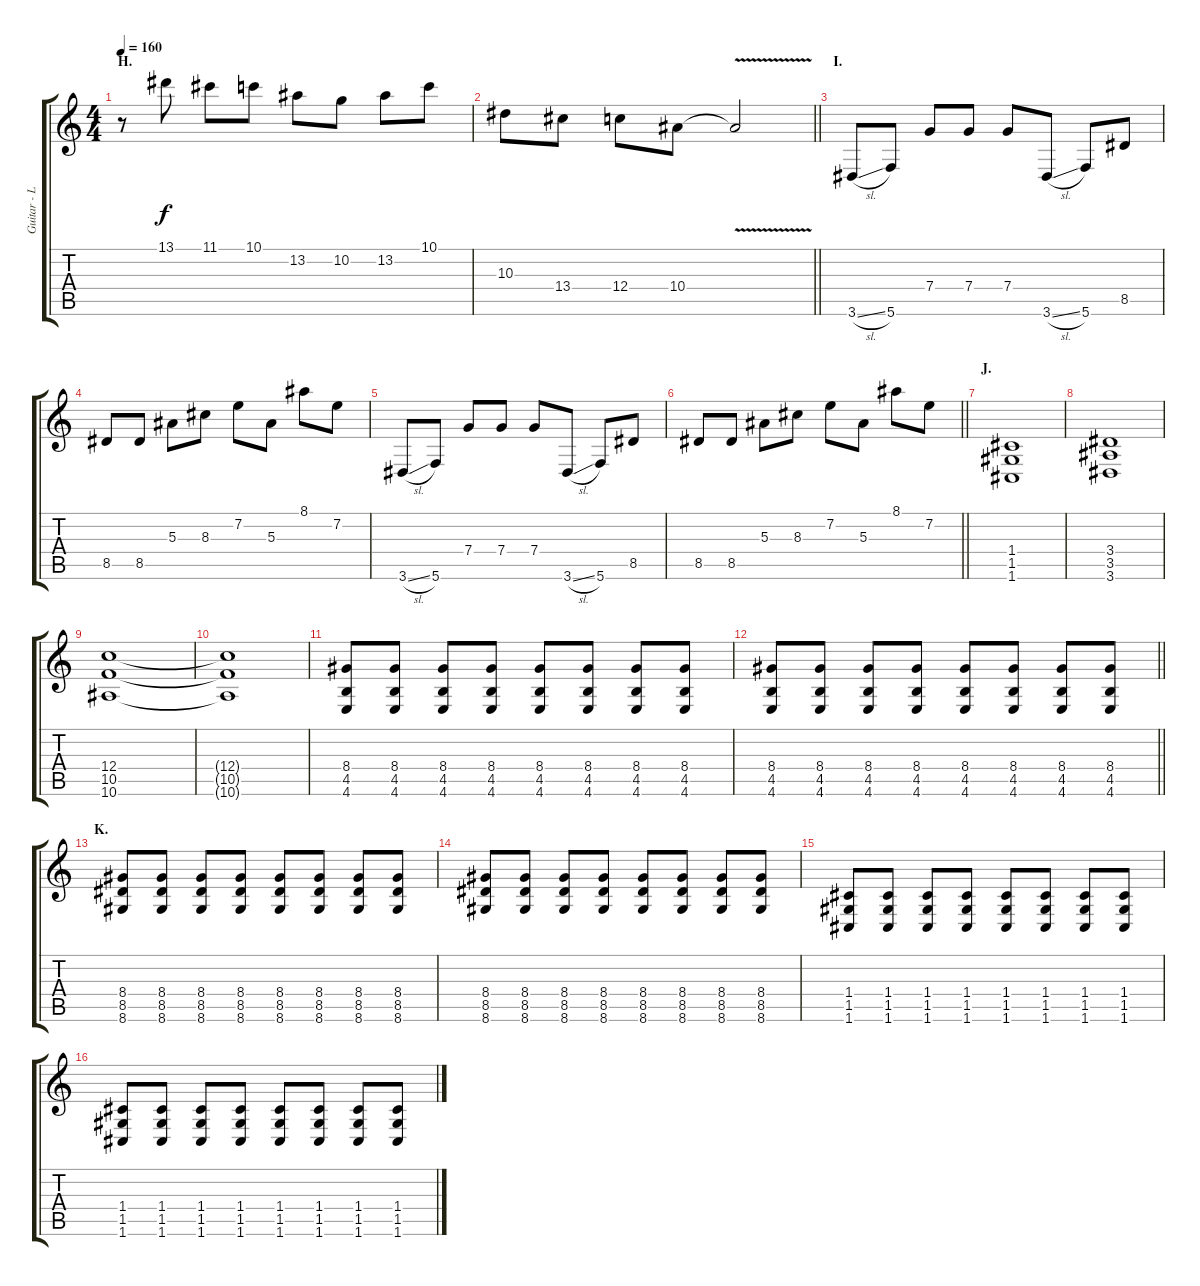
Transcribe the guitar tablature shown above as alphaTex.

\track ("Guitar - Left" "Guitar - L") {instrument distortionguitar}
\staff {score tabs}
\tuning (D4 A3 F3 C3 G2 C2) {hide}
\ts (4 4)
\section ("" "H.")
\tempo 160
\clef g2
\ks c
r.8{dy f} 13.1.8 11.1.8 10.1.8 13.2.8 10.2.8 13.2.8 10.1.8 |
\barLineRight lightlight
10.3.8 13.4.8 12.4.8 10.4.8 10.4{v t}.2 |
\section ("" "I.")
3.6{sl}.8 5.6.8 7.4.8 7.4.8 7.4.8 3.6{sl}.8 5.6.8 8.5.8 |
8.5.8 8.5.8 5.3.8 8.3.8 7.2.8 5.3.8 8.1.8 7.2.8 |
3.6{sl}.8 5.6.8 7.4.8 7.4.8 7.4.8 3.6{sl}.8 5.6.8 8.5.8 |
\barLineRight lightlight
8.5.8 8.5.8 5.3.8 8.3.8 7.2.8 5.3.8 8.1.8 7.2.8 |
\section ("" "J.")
(1.4 1.5 1.6).1 |
(3.4 3.5 3.6).1 |
(12.4 10.5 10.6).1 |
(12.4{t} 10.5{t} 10.6{t}).1 |
(8.4 4.5 4.6).8 (8.4 4.5 4.6).8 (8.4 4.5 4.6).8 (8.4 4.5 4.6).8 (8.4 4.5 4.6).8 (8.4 4.5 4.6).8 (8.4 4.5 4.6).8 (8.4 4.5 4.6).8 |
\barLineRight lightlight
(8.4 4.5 4.6).8 (8.4 4.5 4.6).8 (8.4 4.5 4.6).8 (8.4 4.5 4.6).8 (8.4 4.5 4.6).8 (8.4 4.5 4.6).8 (8.4 4.5 4.6).8 (8.4 4.5 4.6).8 |
\section ("" "K.")
(8.4 8.5 8.6).8 (8.4 8.5 8.6).8 (8.4 8.5 8.6).8 (8.4 8.5 8.6).8 (8.4 8.5 8.6).8 (8.4 8.5 8.6).8 (8.4 8.5 8.6).8 (8.4 8.5 8.6).8 |
(8.4 8.5 8.6).8 (8.4 8.5 8.6).8 (8.4 8.5 8.6).8 (8.4 8.5 8.6).8 (8.4 8.5 8.6).8 (8.4 8.5 8.6).8 (8.4 8.5 8.6).8 (8.4 8.5 8.6).8 |
(1.4 1.5 1.6).8 (1.4 1.5 1.6).8 (1.4 1.5 1.6).8 (1.4 1.5 1.6).8 (1.4 1.5 1.6).8 (1.4 1.5 1.6).8 (1.4 1.5 1.6).8 (1.4 1.5 1.6).8 |
(1.4 1.5 1.6).8 (1.4 1.5 1.6).8 (1.4 1.5 1.6).8 (1.4 1.5 1.6).8 (1.4 1.5 1.6).8 (1.4 1.5 1.6).8 (1.4 1.5 1.6).8 (1.4 1.5 1.6).8
